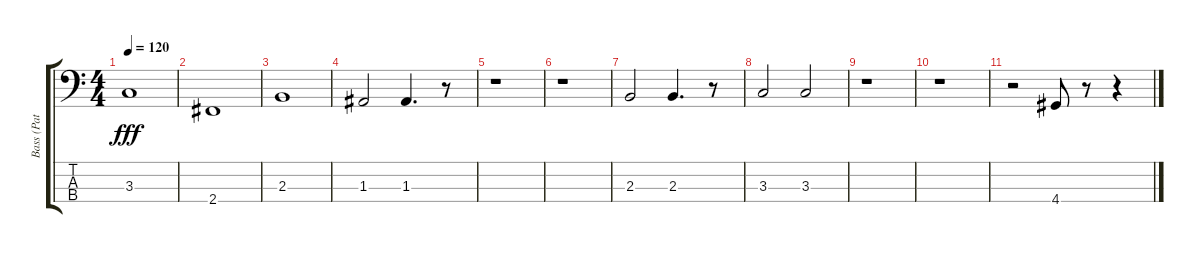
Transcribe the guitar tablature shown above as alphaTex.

\track ("Bass (Pat O'Hearn)" "Bass (Pat ") {instrument fretlessbass}
\staff {score tabs}
\tuning (G2 D2 A1 E1) {hide}
\ts (4 4)
\tempo 120
\clef f4
\ks c
3.3.1{dy fff} |
2.4.1 |
2.3.1 |
1.3.2 1.3.4{d} r.8 |
r.1 |
r.1 |
2.3.2 2.3.4{d} r.8 |
3.3.2 3.3.2 |
r.1 |
r.1 |
r.2 4.4.8 r.8 r.4
